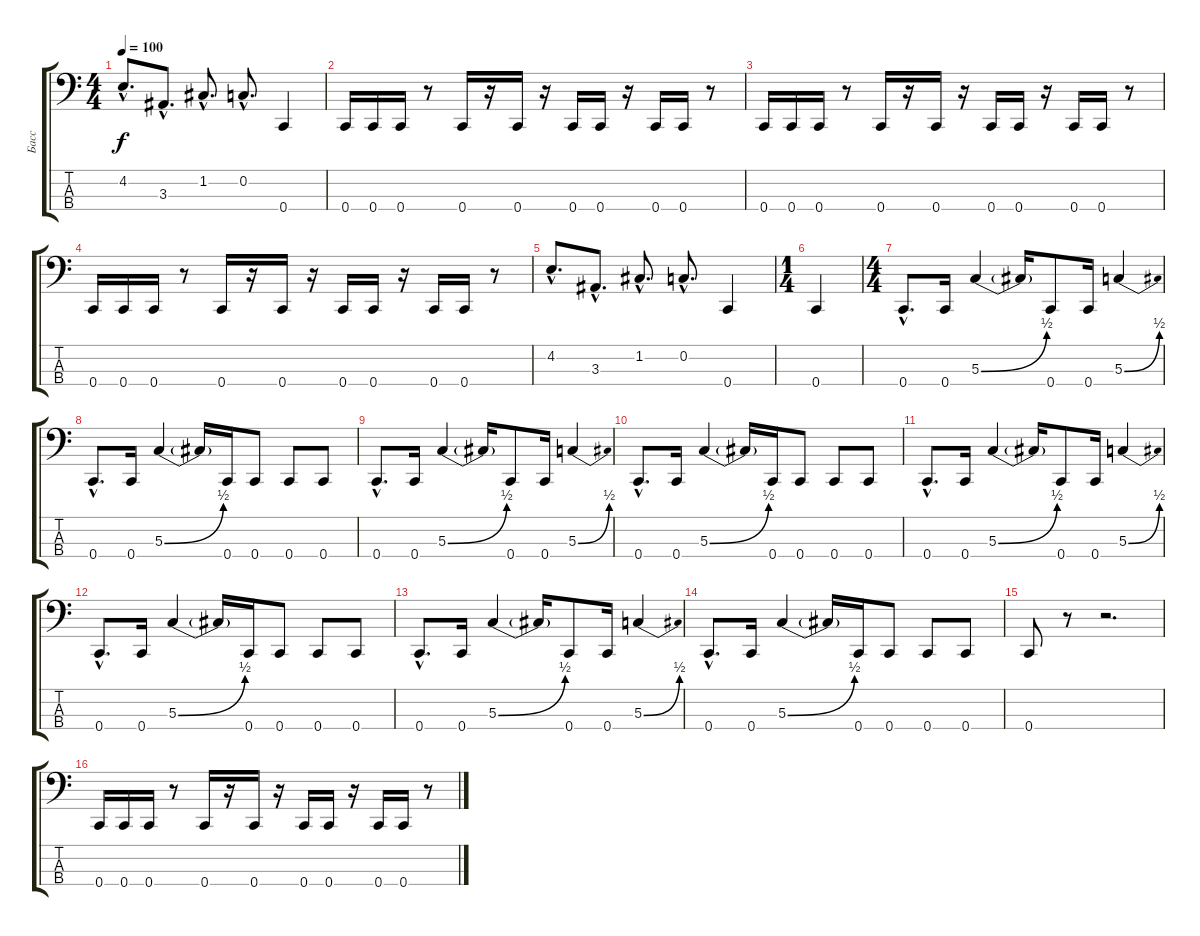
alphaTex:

\track ("Басс" "Басс") {instrument electricbassfinger}
\staff {score tabs}
\tuning (F2 C2 G1 C1) {hide}
\ts (4 4)
\tempo 100
\clef f4
\ks c
4.2{hac}.8{d dy f} 3.3{hac}.8{d} 1.2{hac}.8{d} 0.2{hac}.8{d} 0.4.4 |
0.4.16 0.4.16 0.4.16 r.8 0.4.16 r.16 0.4.16 r.16 0.4.16 0.4.16 r.16 0.4.16 0.4.16 r.8 |
0.4.16 0.4.16 0.4.16 r.8 0.4.16 r.16 0.4.16 r.16 0.4.16 0.4.16 r.16 0.4.16 0.4.16 r.8 |
0.4.16 0.4.16 0.4.16 r.8 0.4.16 r.16 0.4.16 r.16 0.4.16 0.4.16 r.16 0.4.16 0.4.16 r.8 |
4.2{hac}.8{d} 3.3{hac}.8{d} 1.2{hac}.8{d} 0.2{hac}.8{d} 0.4.4 |
\ts (1 4)
0.4.4 |
\ts (4 4)
0.4{hac}.8{d} 0.4.16 5.3{be (bend 0 0 60 2)}.4 5.3{t}.16 0.4.8 0.4.16 5.3{be (bend 0 0 60 2)}.4 |
0.4{hac}.8{d} 0.4.16 5.3{be (bend 0 0 60 2)}.4 5.3{t}.16 0.4.16 0.4.8 0.4.8 0.4.8 |
0.4{hac}.8{d} 0.4.16 5.3{be (bend 0 0 60 2)}.4 5.3{t}.16 0.4.8 0.4.16 5.3{be (bend 0 0 60 2)}.4 |
0.4{hac}.8{d} 0.4.16 5.3{be (bend 0 0 60 2)}.4 5.3{t}.16 0.4.16 0.4.8 0.4.8 0.4.8 |
0.4{hac}.8{d} 0.4.16 5.3{be (bend 0 0 60 2)}.4 5.3{t}.16 0.4.8 0.4.16 5.3{be (bend 0 0 60 2)}.4 |
0.4{hac}.8{d} 0.4.16 5.3{be (bend 0 0 60 2)}.4 5.3{t}.16 0.4.16 0.4.8 0.4.8 0.4.8 |
0.4{hac}.8{d} 0.4.16 5.3{be (bend 0 0 60 2)}.4 5.3{t}.16 0.4.8 0.4.16 5.3{be (bend 0 0 60 2)}.4 |
0.4{hac}.8{d} 0.4.16 5.3{be (bend 0 0 60 2)}.4 5.3{t}.16 0.4.16 0.4.8 0.4.8 0.4.8 |
0.4.8 r.8 r.2{d} |
0.4.16 0.4.16 0.4.16 r.8 0.4.16 r.16 0.4.16 r.16 0.4.16 0.4.16 r.16 0.4.16 0.4.16 r.8
